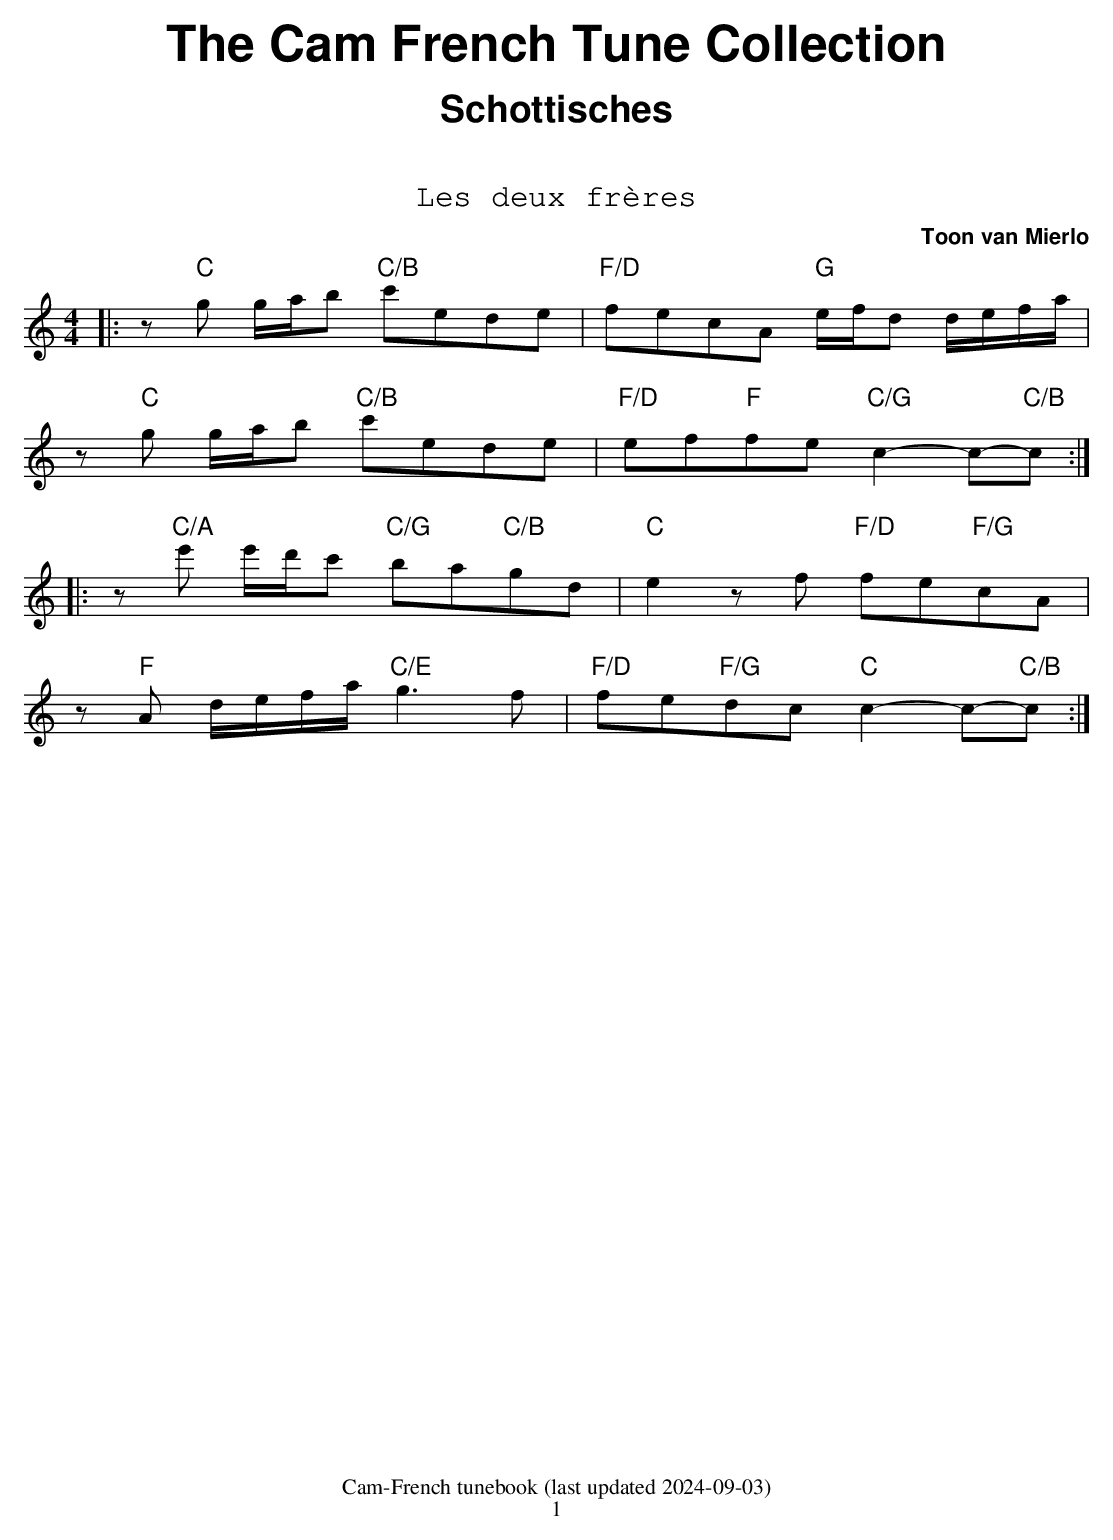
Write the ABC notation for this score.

X:1
T:Les deux frères
C:Toon van Mierlo
M:4/4
L:1/8
K:Cmaj
|:z"C"g g/2a/2b "C/B"c'ede|"F/D"fecA "G"e/2f/2d d/2e/2f/2a/2|
z"C"g g/2a/2b "C/B"c'ede|"F/D"ef"F"fe "C/G"c2-c-"C/B"c::
z"C/A"e' e'/2d'/2c' "C/G"ba"C/B"gd|"C"e2zf "F/D"fe"F/G"cA|
z"F"A d/2e/2f/2a/2 "C/E"g3f|"F/D"fe"F/G"dc "C"c2-c-"C/B"c:|
